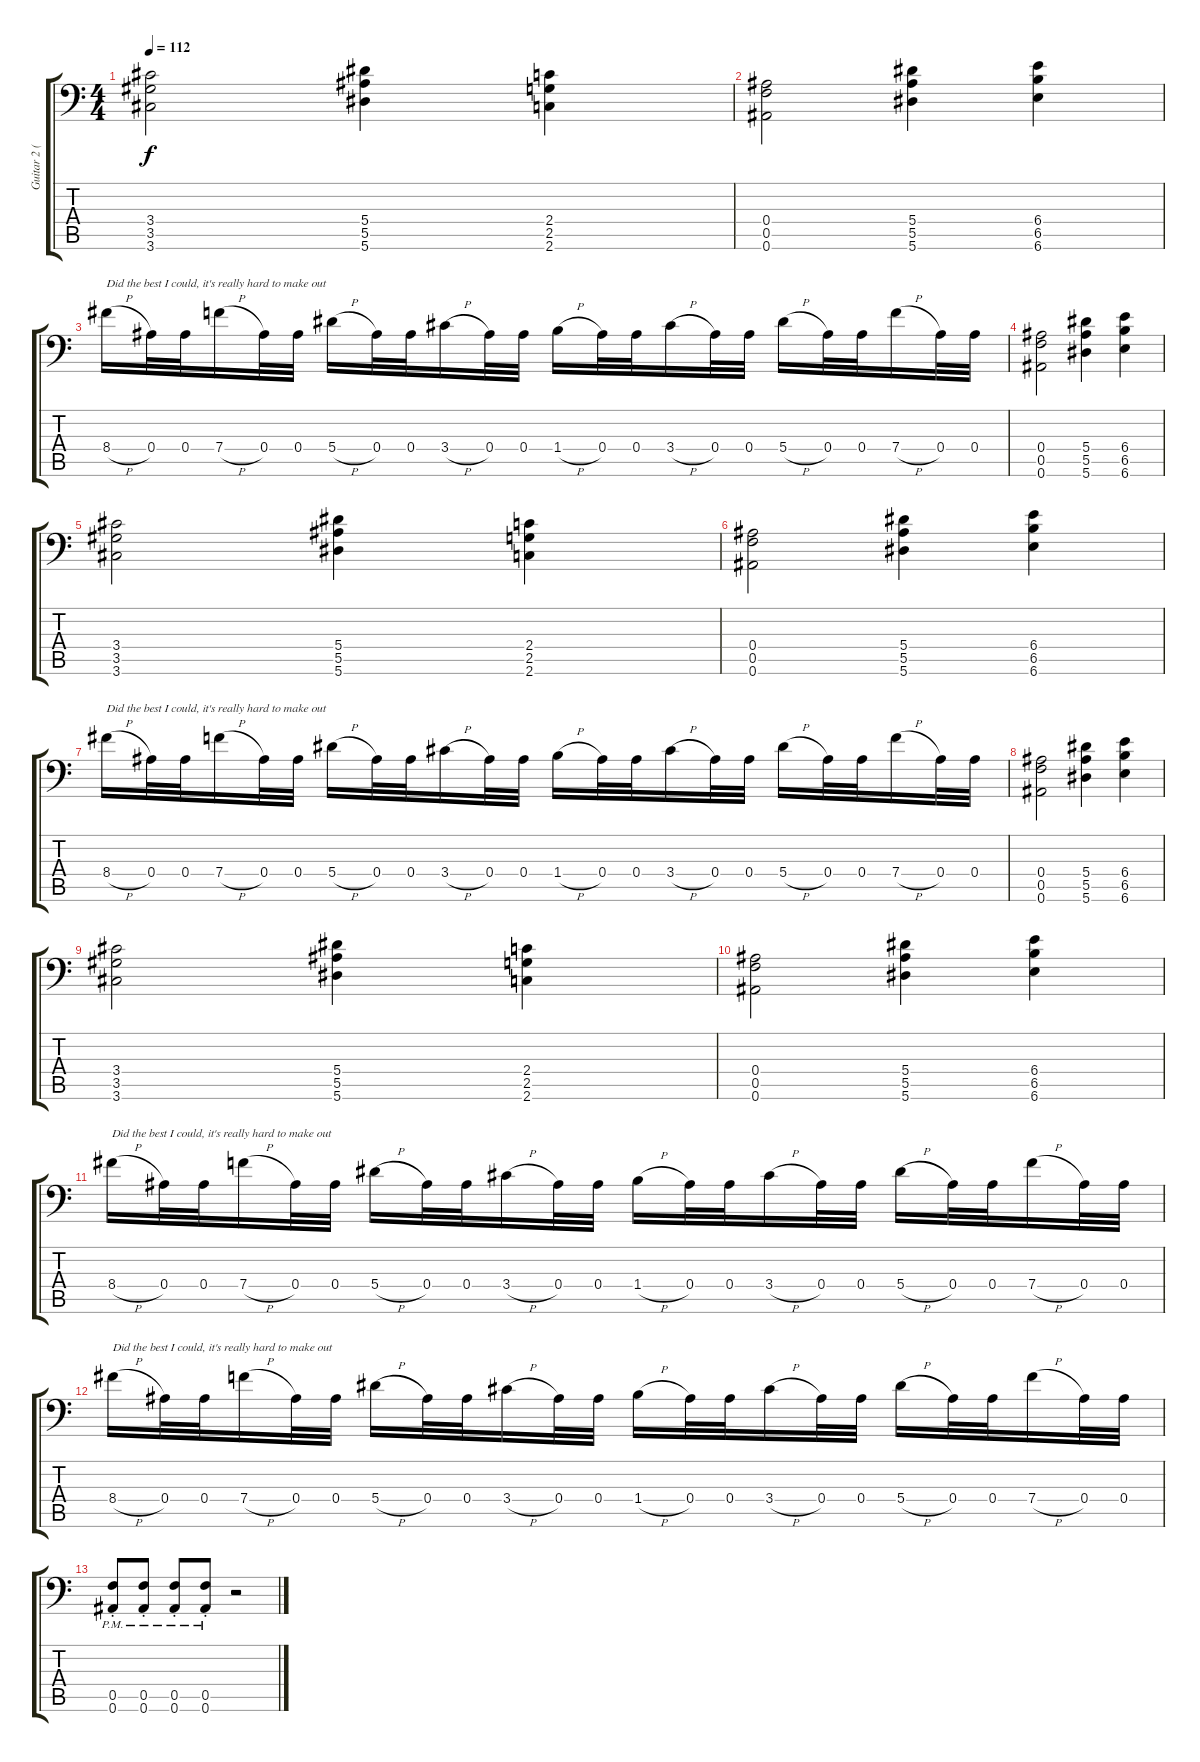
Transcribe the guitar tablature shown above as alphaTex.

\track ("Guitar 2 (Right)" "Guitar 2 (") {instrument distortionguitar}
\staff {score tabs}
\tuning (C4 G3 Eb3 Bb2 F2 Bb1) {hide}
\ts (4 4)
\tempo 112
\clef f4
\ks c
(3.4 3.5 3.6).2{dy f} (5.4 5.5 5.6).4 (2.4 2.5 2.6).4 |
(0.4 0.5 0.6).2 (5.4 5.5 5.6).4 (6.4 6.5 6.6).4 |
8.4{h}.16{txt "Did the best I could, it's really hard to make out"} 0.4.32 0.4.32 7.4{h}.16 0.4.32 0.4.32 5.4{h}.16 0.4.32 0.4.32 3.4{h}.16 0.4.32 0.4.32 1.4{h}.16 0.4.32 0.4.32 3.4{h}.16 0.4.32 0.4.32 5.4{h}.16 0.4.32 0.4.32 7.4{h}.16 0.4.32 0.4.32 |
(0.4 0.5 0.6).2 (5.4 5.5 5.6).4 (6.4 6.5 6.6).4 |
(3.4 3.5 3.6).2 (5.4 5.5 5.6).4 (2.4 2.5 2.6).4 |
(0.4 0.5 0.6).2 (5.4 5.5 5.6).4 (6.4 6.5 6.6).4 |
8.4{h}.16{txt "Did the best I could, it's really hard to make out"} 0.4.32 0.4.32 7.4{h}.16 0.4.32 0.4.32 5.4{h}.16 0.4.32 0.4.32 3.4{h}.16 0.4.32 0.4.32 1.4{h}.16 0.4.32 0.4.32 3.4{h}.16 0.4.32 0.4.32 5.4{h}.16 0.4.32 0.4.32 7.4{h}.16 0.4.32 0.4.32 |
(0.4 0.5 0.6).2 (5.4 5.5 5.6).4 (6.4 6.5 6.6).4 |
(3.4 3.5 3.6).2 (5.4 5.5 5.6).4 (2.4 2.5 2.6).4 |
(0.4 0.5 0.6).2 (5.4 5.5 5.6).4 (6.4 6.5 6.6).4 |
8.4{h}.16{txt "Did the best I could, it's really hard to make out"} 0.4.32 0.4.32 7.4{h}.16 0.4.32 0.4.32 5.4{h}.16 0.4.32 0.4.32 3.4{h}.16 0.4.32 0.4.32 1.4{h}.16 0.4.32 0.4.32 3.4{h}.16 0.4.32 0.4.32 5.4{h}.16 0.4.32 0.4.32 7.4{h}.16 0.4.32 0.4.32 |
8.4{h}.16{txt "Did the best I could, it's really hard to make out"} 0.4.32 0.4.32 7.4{h}.16 0.4.32 0.4.32 5.4{h}.16 0.4.32 0.4.32 3.4{h}.16 0.4.32 0.4.32 1.4{h}.16 0.4.32 0.4.32 3.4{h}.16 0.4.32 0.4.32 5.4{h}.16 0.4.32 0.4.32 7.4{h}.16 0.4.32 0.4.32 |
(0.5{pm st} 0.6{pm st}).8 (0.5{pm st} 0.6{pm st}).8 (0.5{pm st} 0.6{pm st}).8 (0.5{pm st} 0.6{pm st}).8 r.2
